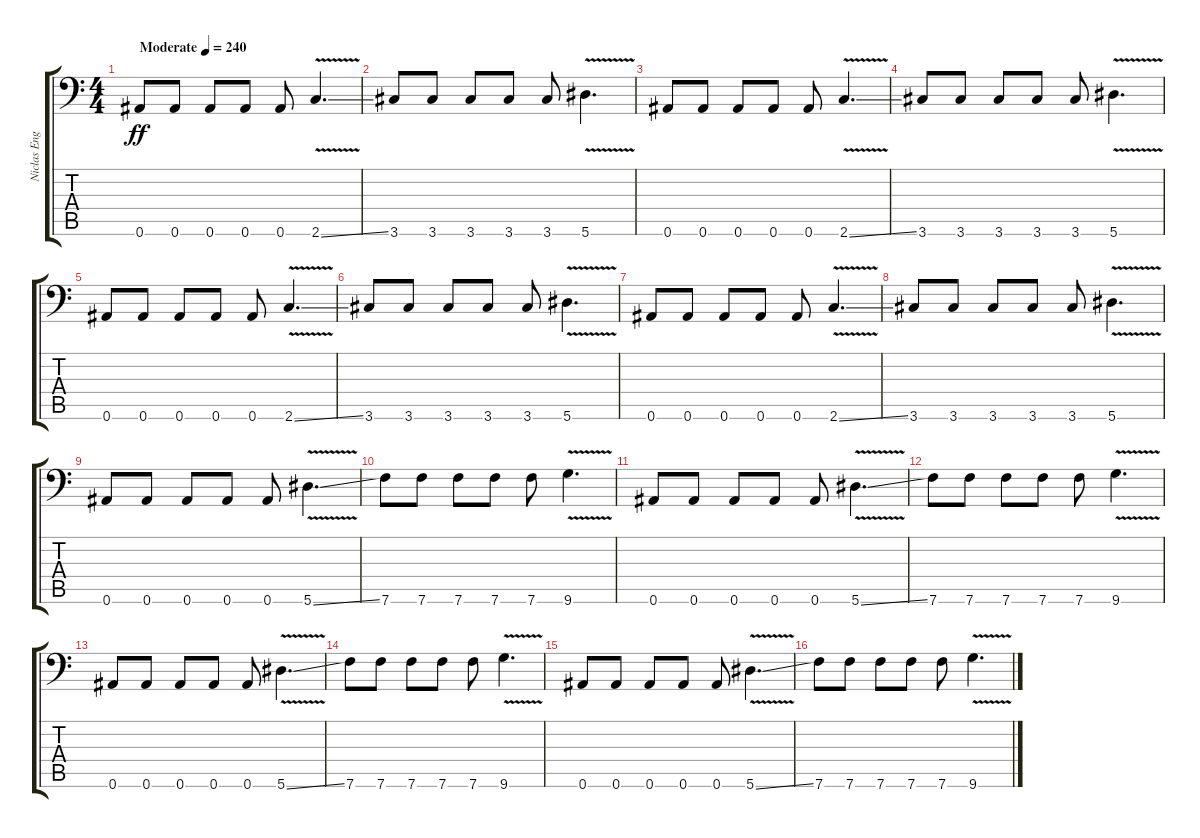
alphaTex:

\track ("Niclas Engelin " "Niclas Eng") {instrument distortionguitar}
\staff {score tabs}
\tuning (C4 G3 Eb3 Bb2 F2 Bb1) {hide}
\ts (4 4)
\tempo (240 "Moderate")
\clef f4
\ks c
0.6.8{dy ff instrument distortionguitar} 0.6.8 0.6.8 0.6.8 0.6.8 2.6{v ss}.4{d} |
3.6.8 3.6.8 3.6.8 3.6.8 3.6.8 5.6{v}.4{d} |
0.6.8 0.6.8 0.6.8 0.6.8 0.6.8 2.6{v ss}.4{d} |
3.6.8 3.6.8 3.6.8 3.6.8 3.6.8 5.6{v}.4{d} |
0.6.8 0.6.8 0.6.8 0.6.8 0.6.8 2.6{v ss}.4{d} |
3.6.8 3.6.8 3.6.8 3.6.8 3.6.8 5.6{v}.4{d} |
0.6.8 0.6.8 0.6.8 0.6.8 0.6.8 2.6{v ss}.4{d} |
3.6.8 3.6.8 3.6.8 3.6.8 3.6.8 5.6{v}.4{d} |
0.6.8 0.6.8 0.6.8 0.6.8 0.6.8 5.6{v ss}.4{d} |
7.6.8 7.6.8 7.6.8 7.6.8 7.6.8 9.6{v}.4{d} |
0.6.8 0.6.8 0.6.8 0.6.8 0.6.8 5.6{v ss}.4{d} |
7.6.8 7.6.8 7.6.8 7.6.8 7.6.8 9.6{v}.4{d} |
0.6.8 0.6.8 0.6.8 0.6.8 0.6.8 5.6{v ss}.4{d} |
7.6.8 7.6.8 7.6.8 7.6.8 7.6.8 9.6{v}.4{d} |
0.6.8 0.6.8 0.6.8 0.6.8 0.6.8 5.6{v ss}.4{d} |
7.6.8 7.6.8 7.6.8 7.6.8 7.6.8 9.6{v}.4{d}
